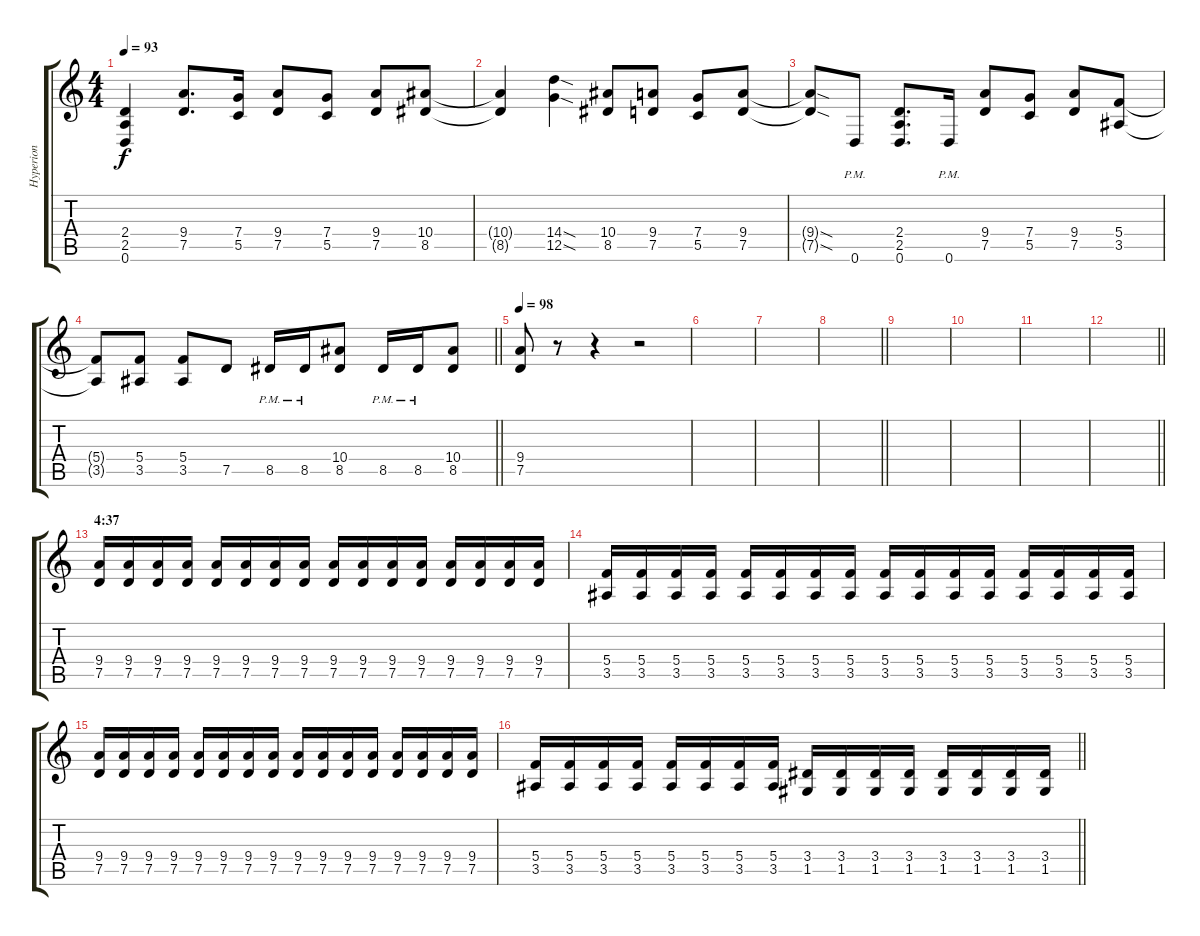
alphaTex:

\track ("Hyperion" "Hyperion") {instrument distortionguitar}
\staff {score tabs}
\tuning (D4 A3 F3 C3 G2 D2) {hide}
\ts (4 4)
\tempo 93
\clef g2
\ks c
(2.4 2.5 0.6).4{dy f} (9.4 7.5).8{d} (7.4 5.5).16 (9.4 7.5).8 (7.4 5.5).8 (9.4 7.5).8 (10.4 8.5).8 |
(10.4{t} 8.5{t}).4 (14.4{sod} 12.5{sod}).4 (10.4 8.5).8 (9.4 7.5).8 (7.4 5.5).8 (9.4 7.5).8 |
(9.4{sod t} 7.5{sod t}).8 0.6{pm}.8 (2.4 2.5 0.6).8{d} 0.6{pm}.16 (9.4 7.5).8 (7.4 5.5).8 (9.4 7.5).8 (5.4 3.5).8 |
\barLineRight lightlight
(5.4{t} 3.5{t}).8 (5.4 3.5).8 (5.4 3.5).8 7.5.8 8.5{pm}.16 8.5{pm}.16 (10.4 8.5).8 8.5{pm}.16 8.5{pm}.16 (10.4 8.5).8 |
\tempo 98
(9.4 7.5).8 r.8 r.4 r.2 |
|
|
\barLineRight lightlight
|
|
|
|
\barLineRight lightlight
|
\section ("" "4:37")
(9.4 7.5).16 (9.4 7.5).16 (9.4 7.5).16 (9.4 7.5).16 (9.4 7.5).16 (9.4 7.5).16 (9.4 7.5).16 (9.4 7.5).16 (9.4 7.5).16 (9.4 7.5).16 (9.4 7.5).16 (9.4 7.5).16 (9.4 7.5).16 (9.4 7.5).16 (9.4 7.5).16 (9.4 7.5).16 |
(5.4 3.5).16 (5.4 3.5).16 (5.4 3.5).16 (5.4 3.5).16 (5.4 3.5).16 (5.4 3.5).16 (5.4 3.5).16 (5.4 3.5).16 (5.4 3.5).16 (5.4 3.5).16 (5.4 3.5).16 (5.4 3.5).16 (5.4 3.5).16 (5.4 3.5).16 (5.4 3.5).16 (5.4 3.5).16 |
(9.4 7.5).16 (9.4 7.5).16 (9.4 7.5).16 (9.4 7.5).16 (9.4 7.5).16 (9.4 7.5).16 (9.4 7.5).16 (9.4 7.5).16 (9.4 7.5).16 (9.4 7.5).16 (9.4 7.5).16 (9.4 7.5).16 (9.4 7.5).16 (9.4 7.5).16 (9.4 7.5).16 (9.4 7.5).16 |
\barLineRight lightlight
(5.4 3.5).16 (5.4 3.5).16 (5.4 3.5).16 (5.4 3.5).16 (5.4 3.5).16 (5.4 3.5).16 (5.4 3.5).16 (5.4 3.5).16 (3.4 1.5).16 (3.4 1.5).16 (3.4 1.5).16 (3.4 1.5).16 (3.4 1.5).16 (3.4 1.5).16 (3.4 1.5).16 (3.4 1.5).16
